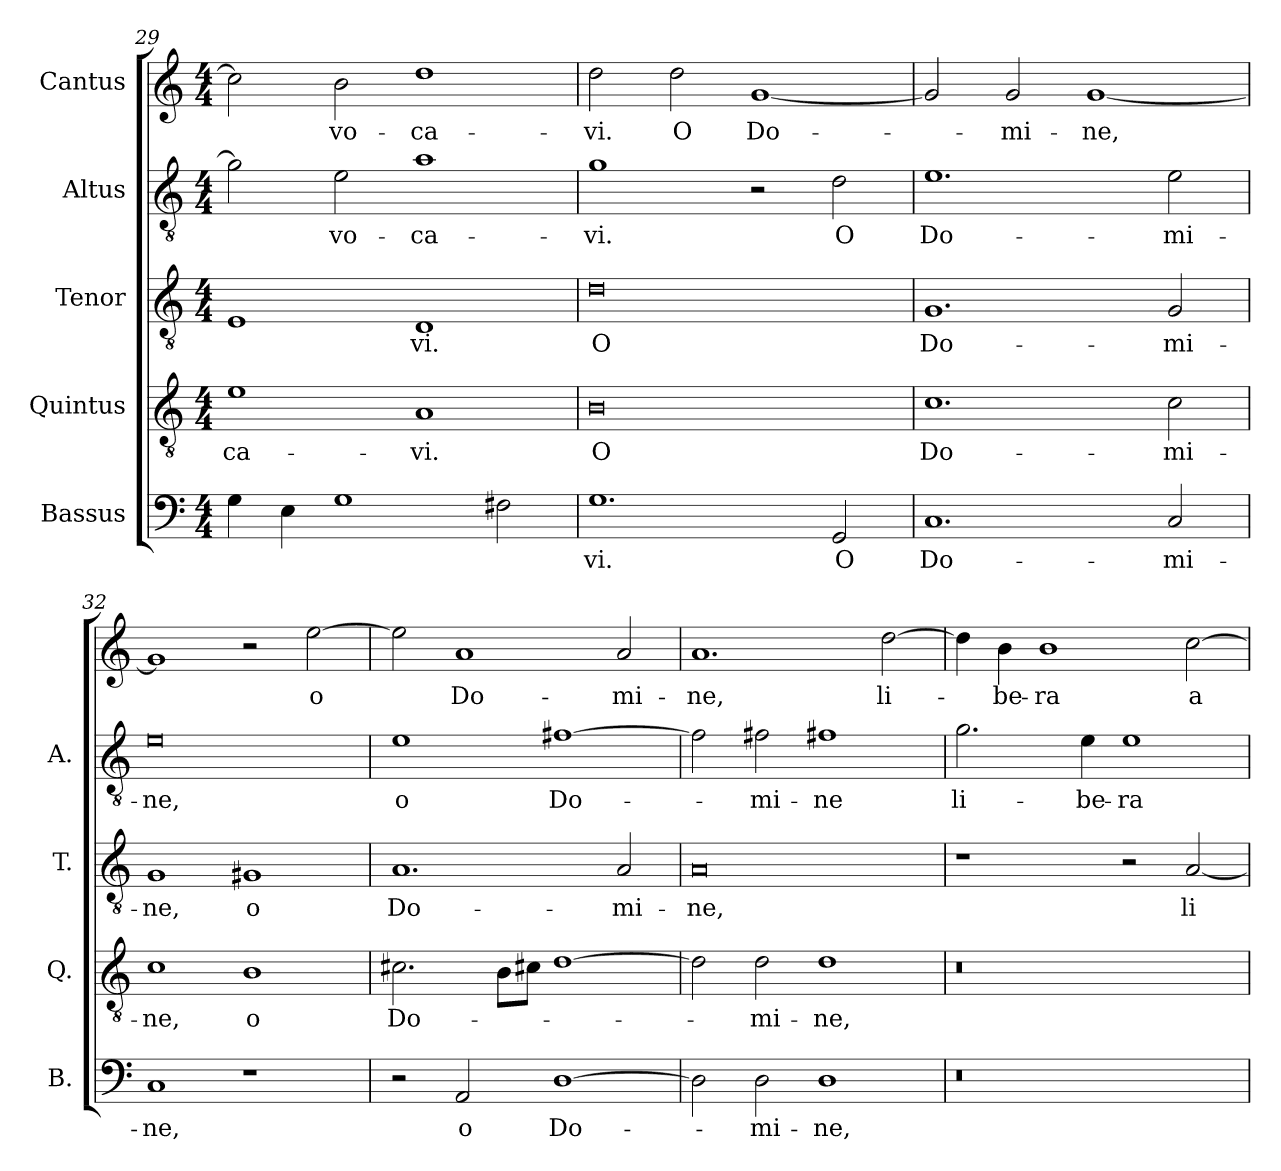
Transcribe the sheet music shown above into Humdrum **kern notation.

**kern	**text	**kern	**text	**kern	**text	**kern	**text	**kern	**text
*part5	*part5	*part4	*part4	*part3	*part3	*part2	*part2	*part1	*part1
*staff5	*staff5	*staff4	*staff4	*staff3	*staff3	*staff2	*staff2	*staff1	*staff1
*I"Bassus	*	*I"Quintus	*	*I"Tenor	*	*I"Altus	*	*I"Cantus	*
*I'B.	*	*I'Q.	*	*I'T.	*	*I'A.	*	*	*
*clefF4	*	*clefGv2	*	*clefGv2	*	*clefGv2	*	*clefG2	*
*k[]	*	*k[]	*	*k[]	*	*k[]	*	*k[]	*
*C:	*	*C:	*	*C:	*	*C:	*	*C:	*
*M4/4	*	*M4/4	*	*M4/4	*	*M4/4	*	*M4/4	*
=29	=29	=29	=29	=29	=29	=29	=29	=29	=29
4G\	.	1e\	-ca-	1E/	.	2g\]	.	2cc\]	.
4E\	.	.	.	.	.	.	.	.	.
1G\	.	.	.	.	.	2e\	-vo-	2b\	-vo-
.	.	1A/	-vi.	1D/	-vi.	1a\	-ca-	1dd\	-ca-
2F#X\	.	.	.	.	.	.	.	.	.
=30	=30	=30	=30	=30	=30	=30	=30	=30	=30
1.G\	-vi.	0B\	O	0d\	O	1g\	-vi.	2dd\	-vi.
.	.	.	.	.	.	.	.	2dd\	O
.	.	.	.	.	.	2r	.	[1g/	Do-
2GG/	O	.	.	.	.	2d\	O	.	.
=31	=31	=31	=31	=31	=31	=31	=31	=31	=31
1.C/	Do-	1.c\	Do-	1.G/	Do-	1.e\	Do-	2g/]	.
.	.	.	.	.	.	.	.	2g/	-mi-
.	.	.	.	.	.	.	.	[1g/	-ne,
2C/	-mi-	2c\	-mi-	2G/	-mi-	2e\	-mi-	.	.
=32	=32	=32	=32	=32	=32	=32	=32	=32	=32
1C/	-ne,	1c\	-ne,	1G/	-ne,	0e\	-ne,	1g/]	.
1r	.	1B\	o	1G#X/	o	.	.	2r	.
.	.	.	.	.	.	.	.	[2ee\	o
=33	=33	=33	=33	=33	=33	=33	=33	=33	=33
2r	.	2.c#X\	Do-	1.A/	Do-	1e\	o	2ee\]	.
2AA/	o	.	.	.	.	.	.	1a/	Do-
.	.	8B\L	.	.	.	.	.	.	.
.	.	8c#X\J	.	.	.	.	.	.	.
[1D\	Do-	[1d\	.	.	.	[1f#X\	Do-	.	.
.	.	.	.	2A/	-mi-	.	.	2a/	-mi-
=34	=34	=34	=34	=34	=34	=34	=34	=34	=34
2D\]	.	2d\]	.	0A/	-ne,	2f#\]	.	1.a/	-ne,
2D\	-mi-	2d\	-mi-	.	.	2f#X\	-mi-	.	.
1D\	-ne,	1d\	-ne,	.	.	1f#X\	-ne	.	.
.	.	.	.	.	.	.	.	[2dd\	li-
=35	=35	=35	=35	=35	=35	=35	=35	=35	=35
!LO:N:vis=0	!	!LO:N:vis=0	!	!	!	!	!	!	!
1r	.	1r	.	1r	.	2.g\	li-	4dd\]	.
.	.	.	.	.	.	.	.	4b\	-be-
.	.	.	.	.	.	.	.	1b\	-ra
.	.	.	.	.	.	4e\	-be-	.	.
1ryy	.	1ryy	.	2r	.	1e\	-ra	.	.
.	.	.	.	[2A/	li-	.	.	[2cc\	a-
=	=	=	=	=	=	=	=	=	=
*-	*-	*-	*-	*-	*-	*-	*-	*-	*-
